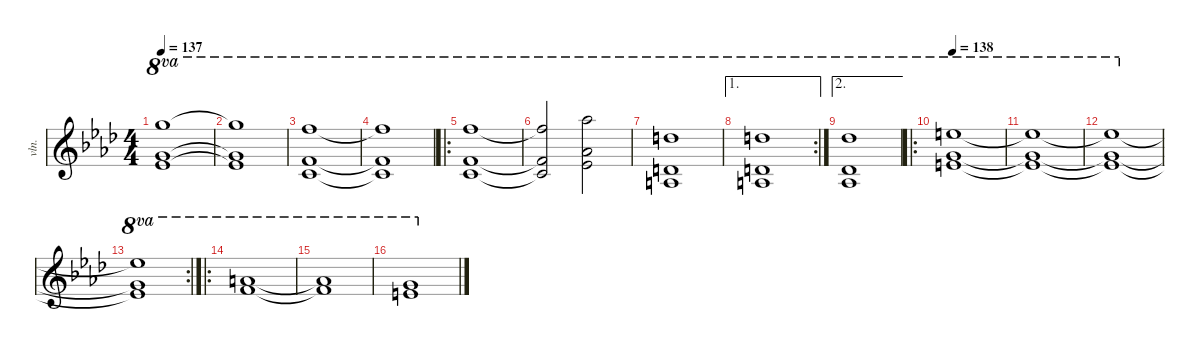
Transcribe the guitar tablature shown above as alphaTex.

\defaultSystemsLayout 4
\hideDynamics
\bracketExtendMode nobrackets
\otherSystemsTrackNameOrientation horizontal
\track ("Synth" "vln.") {defaultSystemsLayout 8 instrument stringensemble2}
\staff {score}
\tuning (D4 A3 F3 C3 G2 C2)
\ts (4 4)
\tempo 137
\clef g2
\ks ab
(29.1{acc forcenatural} 22.2{acc forcenatural} 22.3{acc b}).1{ot 8va dy f beam Down} |
(29.1{t acc forcenatural} 22.2{t acc forcenatural} 22.3{t acc b}).1{ot 8va beam Down} |
(27.1{acc forcenatural} 20.2{acc forcenatural} 19.3{acc forcenatural}).1{ot 8va beam Up} |
(27.1{t acc forcenatural} 20.2{t acc forcenatural} 19.3{t acc forcenatural}).1{ot 8va beam Up} |
\ro
(27.1{acc forcenatural} 20.2{acc forcenatural} 19.3{acc forcenatural}).1{ot 8va beam Up} |
(27.1{t acc forcenatural} 20.2{t acc forcenatural} 19.3{t acc forcenatural}).2{ot 8va beam Up} (30.1{acc b} 23.2{acc b} 22.3{acc b}).2{ot 8va beam Down} |
(24.1{acc forcenatural} 17.2{acc forcenatural} 16.3{acc forcenatural}).1{ot 8va beam Up} |
\ae 1
\rc 2
(24.1{acc forcenatural} 12.2{acc forcenatural} 21.3{acc forcenatural}).1{ot 8va beam Up} |
\ae 2
(23.1{acc b} 16.2{acc b} 15.3{acc b}).1{ot 8va beam Up} |
\ro
\tempo 138
(26.1{acc forcenatural} 22.2{acc forcenatural} 23.3{acc forcenatural}).1{ot 8va beam Up} |
(26.1{t acc forcenatural} 22.2{t acc forcenatural} 23.3{t acc forcenatural}).1{ot 8va beam Up} |
(26.1{t acc forcenatural} 22.2{t acc forcenatural} 23.3{t acc forcenatural}).1{ot 8va beam Up} |
\rc 2
(26.1{t acc forcenatural} 22.2{t acc forcenatural} 23.3{t acc forcenatural}).1{ot 8va beam Up} |
\ro
(19.1{acc forcenatural} 20.2{acc forcenatural}).1{ot 8va beam Up} |
(19.1{t acc forcenatural} 20.2{t acc forcenatural}).1{ot 8va beam Up} |
(17.1{acc forcenatural} 19.2{acc forcenatural}).1{ot 8va beam Up}
